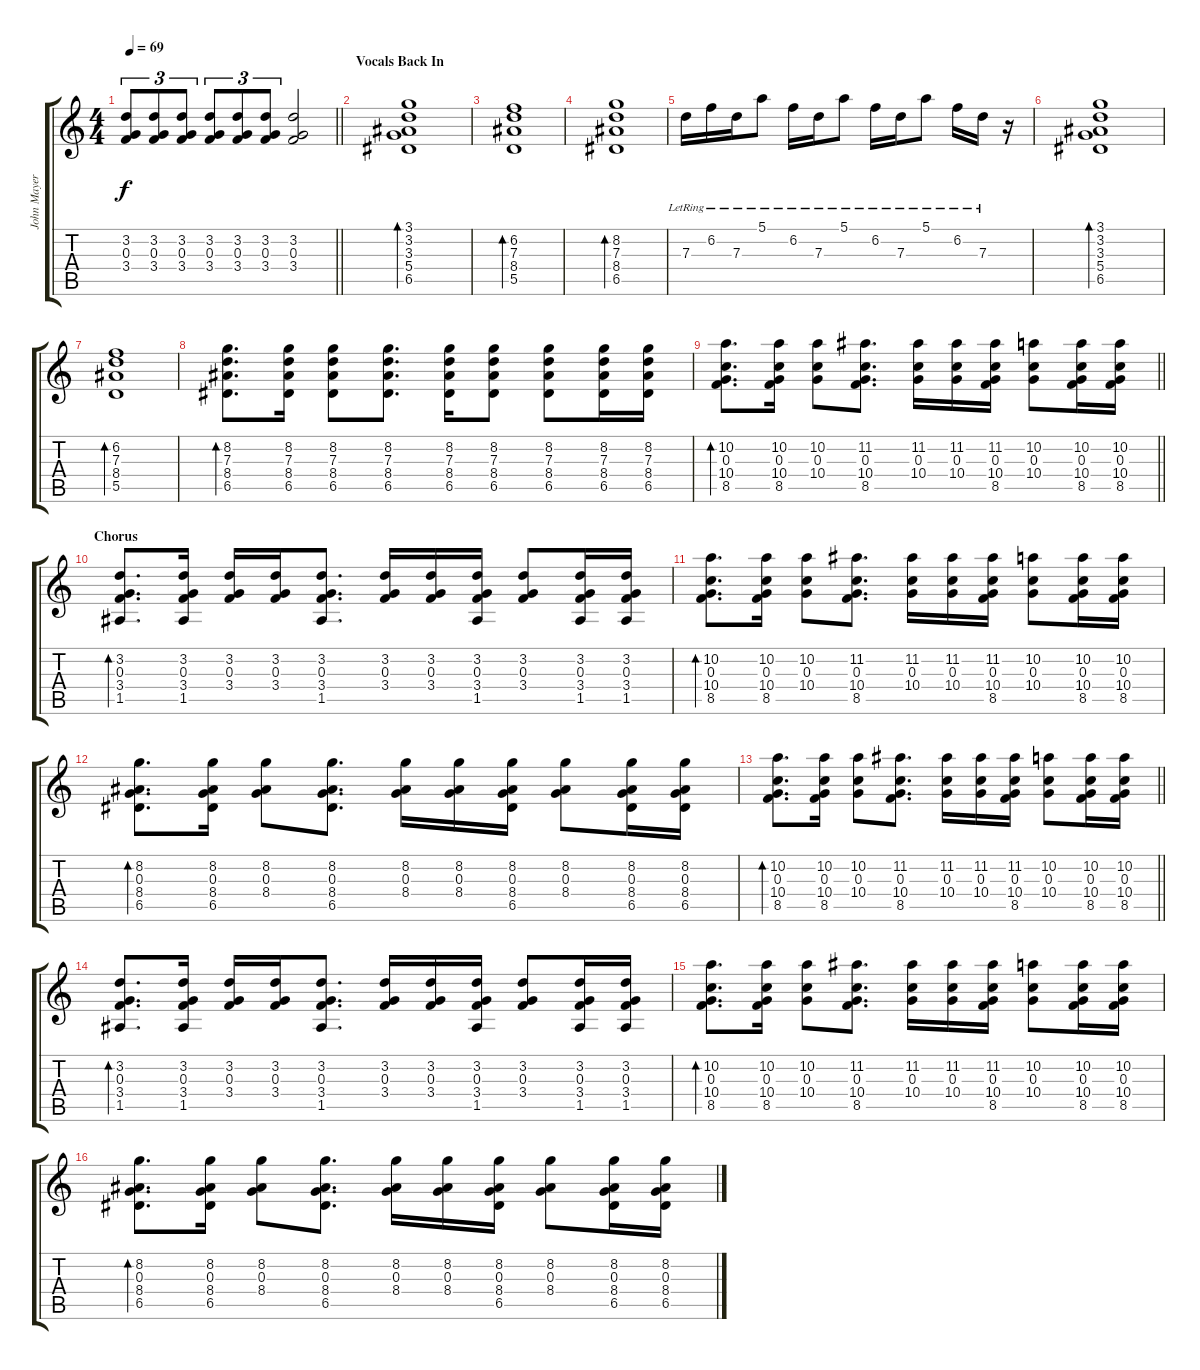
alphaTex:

\track ("John Mayer" "John Mayer") {instrument electricguitarclean}
\staff {score tabs}
\tuning (E4 B3 G3 D3 A2 E2) {hide}
\ts (4 4)
\tempo 69
\clef g2
\barLineRight lightlight
\ks c
(3.2 0.3 3.4).8{tu (3 2) dy f volume 2} (3.2 0.3 3.4).8{tu (3 2)} (3.2 0.3 3.4).8{tu (3 2)} (3.2 0.3 3.4).8{tu (3 2)} (3.2 0.3 3.4).8{tu (3 2)} (3.2 0.3 3.4).8{tu (3 2)} (3.2 0.3 3.4).2 |
\section ("" "Vocals Back In")
(3.1 3.2 3.3 5.4 6.5).1{bd 240 volume 13} |
(6.2 7.3 8.4 5.5).1{bd 240} |
(8.2 7.3 8.4 6.5).1{bd 240} |
7.3{lr}.16 6.2{lr}.16 7.3{lr}.16 5.1{lr}.8 6.2{lr}.16 7.3{lr}.16 5.1{lr}.8 6.2{lr}.16 7.3{lr}.16 5.1{lr}.8 6.2{lr}.16 7.3{lr}.16 r.16 |
(3.1 3.2 3.3 5.4 6.5).1{bd 240} |
(6.2 7.3 8.4 5.5).1{bd 240} |
(8.2 7.3 8.4 6.5).8{d bd 240} (8.2 7.3 8.4 6.5).16 (8.2 7.3 8.4 6.5).8 (8.2 7.3 8.4 6.5).8{d} (8.2 7.3 8.4 6.5).16 (8.2 7.3 8.4 6.5).8 (8.2 7.3 8.4 6.5).8 (8.2 7.3 8.4 6.5).16 (8.2 7.3 8.4 6.5).16 |
\barLineRight lightlight
(10.2 0.3 10.4 8.5).8{d bd 60} (10.2 0.3 10.4 8.5).16 (10.2 0.3 10.4).8 (11.2 0.3 10.4 8.5).8{d} (11.2 0.3 10.4).16 (11.2 0.3 10.4).16 (11.2 0.3 10.4 8.5).16 (10.2 0.3 10.4).8 (10.2 0.3 10.4 8.5).16 (10.2 0.3 10.4 8.5).16 |
\section ("" "Chorus")
(3.2 0.3 3.4 1.5).8{d bd 60} (3.2 0.3 3.4 1.5).16 (3.2 0.3 3.4).16 (3.2 0.3 3.4).16 (3.2 0.3 3.4 1.5).8{d} (3.2 0.3 3.4).16 (3.2 0.3 3.4).16 (3.2 0.3 3.4 1.5).16 (3.2 0.3 3.4).8 (3.2 0.3 3.4 1.5).16 (3.2 0.3 3.4 1.5).16 |
(10.2 0.3 10.4 8.5).8{d bd 60} (10.2 0.3 10.4 8.5).16 (10.2 0.3 10.4).8 (11.2 0.3 10.4 8.5).8{d} (11.2 0.3 10.4).16 (11.2 0.3 10.4).16 (11.2 0.3 10.4 8.5).16 (10.2 0.3 10.4).8 (10.2 0.3 10.4 8.5).16 (10.2 0.3 10.4 8.5).16 |
(8.2 0.3 8.4 6.5).8{d bd 60} (8.2 0.3 8.4 6.5).16 (8.2 0.3 8.4).8 (8.2 0.3 8.4 6.5).8{d} (8.2 0.3 8.4).16 (8.2 0.3 8.4).16 (8.2 0.3 8.4 6.5).16 (8.2 0.3 8.4).8 (8.2 0.3 8.4 6.5).16 (8.2 0.3 8.4 6.5).16 |
\barLineRight lightlight
(10.2 0.3 10.4 8.5).8{d bd 60} (10.2 0.3 10.4 8.5).16 (10.2 0.3 10.4).8 (11.2 0.3 10.4 8.5).8{d} (11.2 0.3 10.4).16 (11.2 0.3 10.4).16 (11.2 0.3 10.4 8.5).16 (10.2 0.3 10.4).8 (10.2 0.3 10.4 8.5).16 (10.2 0.3 10.4 8.5).16 |
(3.2 0.3 3.4 1.5).8{d bd 60} (3.2 0.3 3.4 1.5).16 (3.2 0.3 3.4).16 (3.2 0.3 3.4).16 (3.2 0.3 3.4 1.5).8{d} (3.2 0.3 3.4).16 (3.2 0.3 3.4).16 (3.2 0.3 3.4 1.5).16 (3.2 0.3 3.4).8 (3.2 0.3 3.4 1.5).16 (3.2 0.3 3.4 1.5).16 |
(10.2 0.3 10.4 8.5).8{d bd 60} (10.2 0.3 10.4 8.5).16 (10.2 0.3 10.4).8 (11.2 0.3 10.4 8.5).8{d} (11.2 0.3 10.4).16 (11.2 0.3 10.4).16 (11.2 0.3 10.4 8.5).16 (10.2 0.3 10.4).8 (10.2 0.3 10.4 8.5).16 (10.2 0.3 10.4 8.5).16 |
(8.2 0.3 8.4 6.5).8{d bd 60} (8.2 0.3 8.4 6.5).16 (8.2 0.3 8.4).8 (8.2 0.3 8.4 6.5).8{d} (8.2 0.3 8.4).16 (8.2 0.3 8.4).16 (8.2 0.3 8.4 6.5).16 (8.2 0.3 8.4).8 (8.2 0.3 8.4 6.5).16 (8.2 0.3 8.4 6.5).16
